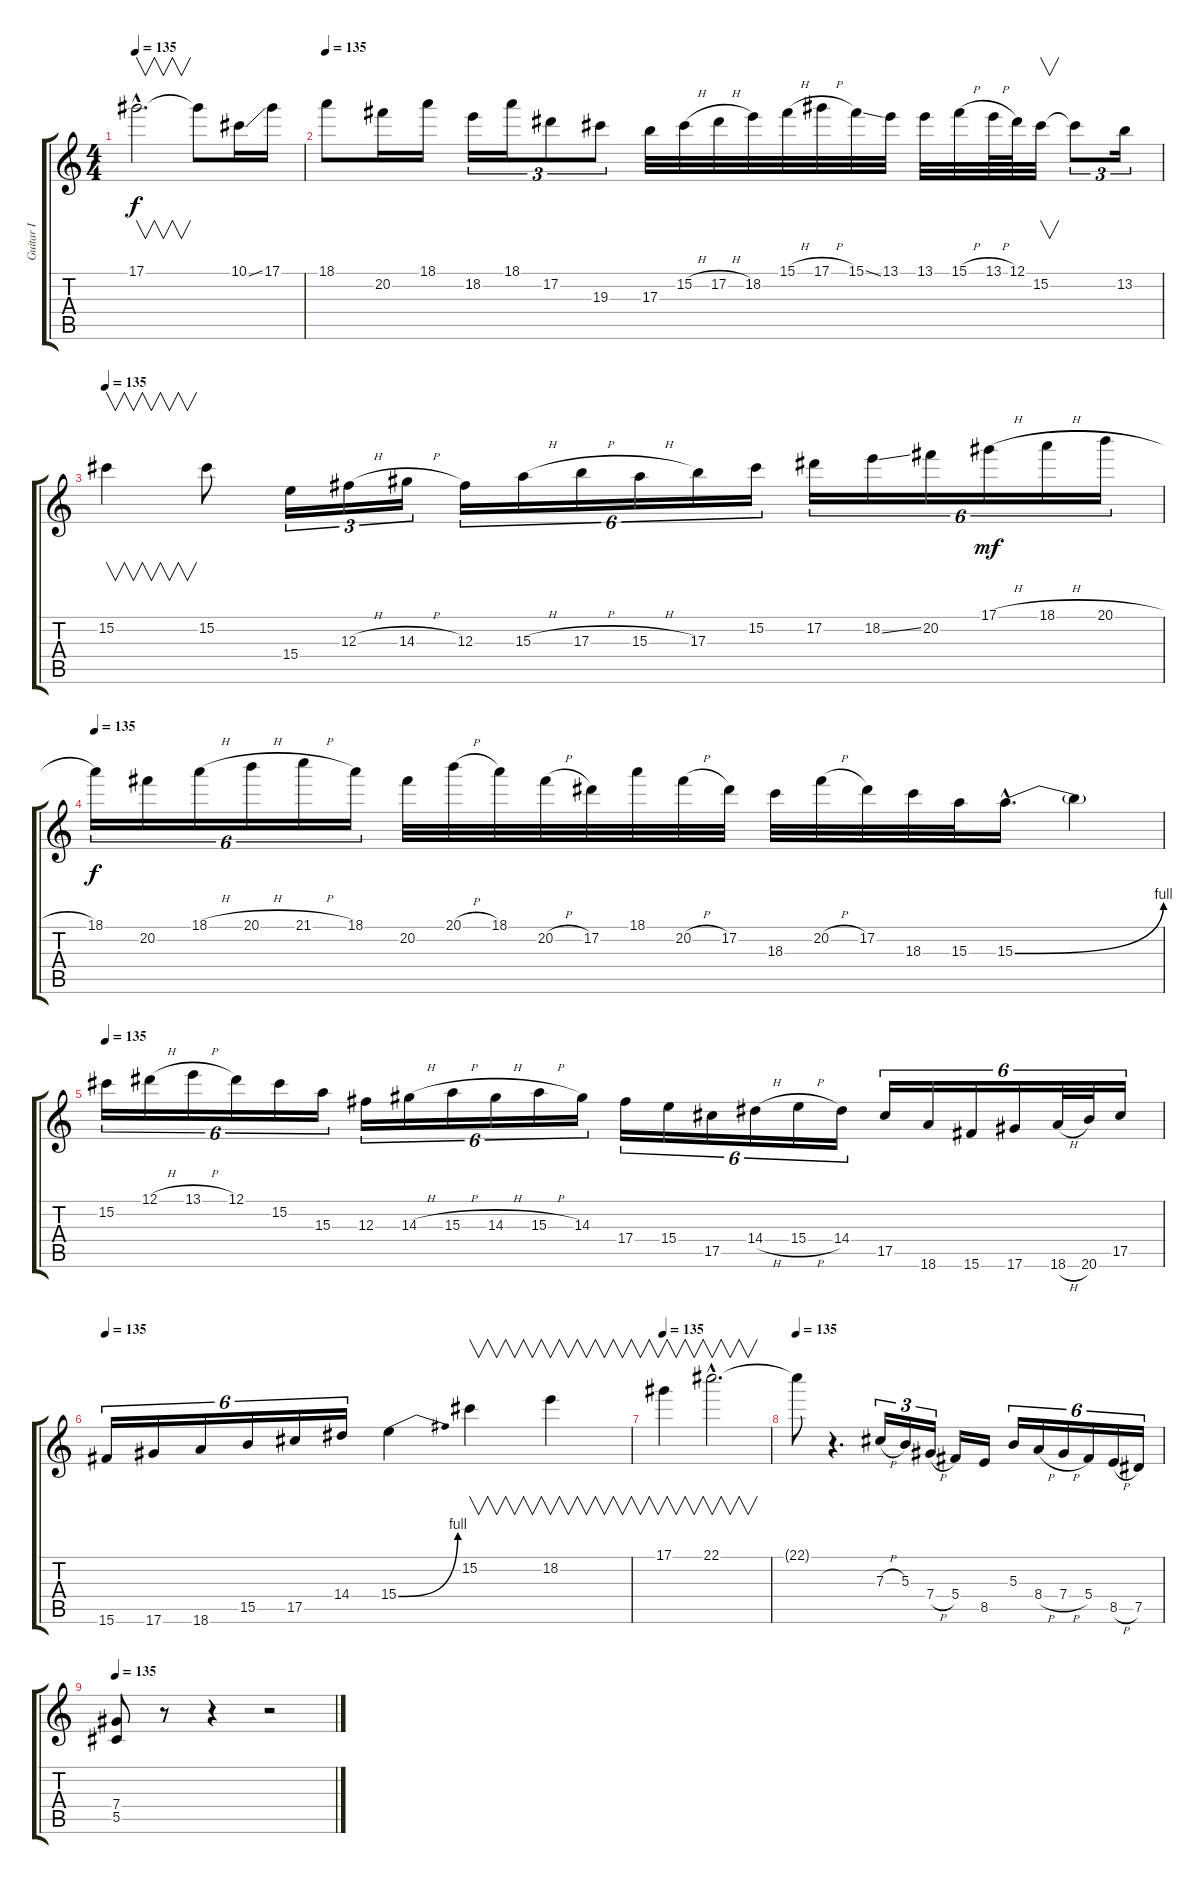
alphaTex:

\track ("Guitar I" "Guitar I") {instrument overdrivenguitar}
\staff {score tabs}
\tuning (Eb4 Bb3 Gb3 Db3 Ab2 Eb2) {hide}
\ts (4 4)
\tempo 135
\clef g2
\ks c
17.1{hac}.2{v d dy f} 17.1{t}.8 10.1{ss}.16 17.1.16 |
\tempo 135
18.1.8 20.2.16 18.1.16 18.2.16{tu (3 2)} 18.1.16{tu (3 2)} 17.2.8{tu (3 2)} 19.3.8{tu (3 2)} 17.3.32 15.2{h}.32 17.2{h}.32 18.2.32 15.1{h}.32 17.1{h}.32 15.1{ss}.32 13.1.32 13.1.32 15.1{h}.32 13.1{h}.64 12.1.64 15.2.32{v} 15.2{t}.8{tu (3 2)} 13.2.16{tu (3 2)} |
\tempo 135
15.2.4{v} 15.2.8 15.4.16{tu (3 2)} 12.3{h}.16{tu (3 2)} 14.3{h}.16{tu (3 2)} 12.3.16{tu (6 4)} 15.3{h}.16{tu (6 4)} 17.3{h}.16{tu (6 4)} 15.3{h}.16{tu (6 4)} 17.3.16{tu (6 4)} 15.2.16{tu (6 4)} 17.2.16{tu (6 4)} 18.2{ss}.16{tu (6 4)} 20.2.16{tu (6 4)} 17.1{h}.16{tu (6 4) dy mf} 18.1{h}.16{tu (6 4)} 20.1{h}.16{tu (6 4)} |
\tempo 135
18.1.16{tu (6 4) dy f} 20.2.16{tu (6 4)} 18.1{h}.16{tu (6 4)} 20.1{h}.16{tu (6 4)} 21.1{h}.16{tu (6 4)} 18.1.16{tu (6 4)} 20.2.32 20.1{h}.32 18.1.32 20.2{h}.32 17.2.32 18.1.32 20.2{h}.32 17.2.32 18.3.32 20.2{h}.32 17.2.32 18.3.32 15.3.32 15.3{be (bend 0 0 60 4) hac}.16{d} 15.3{t}.4 |
\tempo 135
15.2.16{tu (6 4)} 12.1{h}.16{tu (6 4)} 13.1{h}.16{tu (6 4)} 12.1.16{tu (6 4)} 15.2.16{tu (6 4)} 15.3.16{tu (6 4)} 12.3.16{tu (6 4)} 14.3{h}.16{tu (6 4)} 15.3{h}.16{tu (6 4)} 14.3{h}.16{tu (6 4)} 15.3{h}.16{tu (6 4)} 14.3.16{tu (6 4)} 17.4.16{tu (6 4)} 15.4.16{tu (6 4)} 17.5.16{tu (6 4)} 14.4{h}.16{tu (6 4)} 15.4{h}.16{tu (6 4)} 14.4.16{tu (6 4)} 17.5.16{tu (6 4)} 18.6.16{tu (6 4)} 15.6.16{tu (6 4)} 17.6.16{tu (6 4)} 18.6{h}.32{tu (6 4)} 20.6.32{tu (6 4)} 17.5.16{tu (6 4)} |
\tempo 135
15.6.16{tu (6 4)} 17.6.16{tu (6 4)} 18.6.16{tu (6 4)} 15.5.16{tu (6 4)} 17.5.16{tu (6 4)} 14.4.16{tu (6 4)} 15.4{be (bend 0 0 60 4)}.4 15.2.4{v} 18.2.4{v} |
\tempo 135
17.1.4{v} 22.1{hac}.2{v d} |
\tempo 135
22.1{t}.8 r.4{d} 7.3{h}.16{tu (3 2)} 5.3.16{tu (3 2)} 7.4{h}.16{tu (3 2)} 5.4.16 8.5.16 5.3.16{tu (6 4)} 8.4{h}.16{tu (6 4)} 7.4{h}.16{tu (6 4)} 5.4.16{tu (6 4)} 8.5{h}.16{tu (6 4)} 7.5.16{tu (6 4)} |
\tempo 135
(7.4 5.5).8 r.8 r.4 r.2
